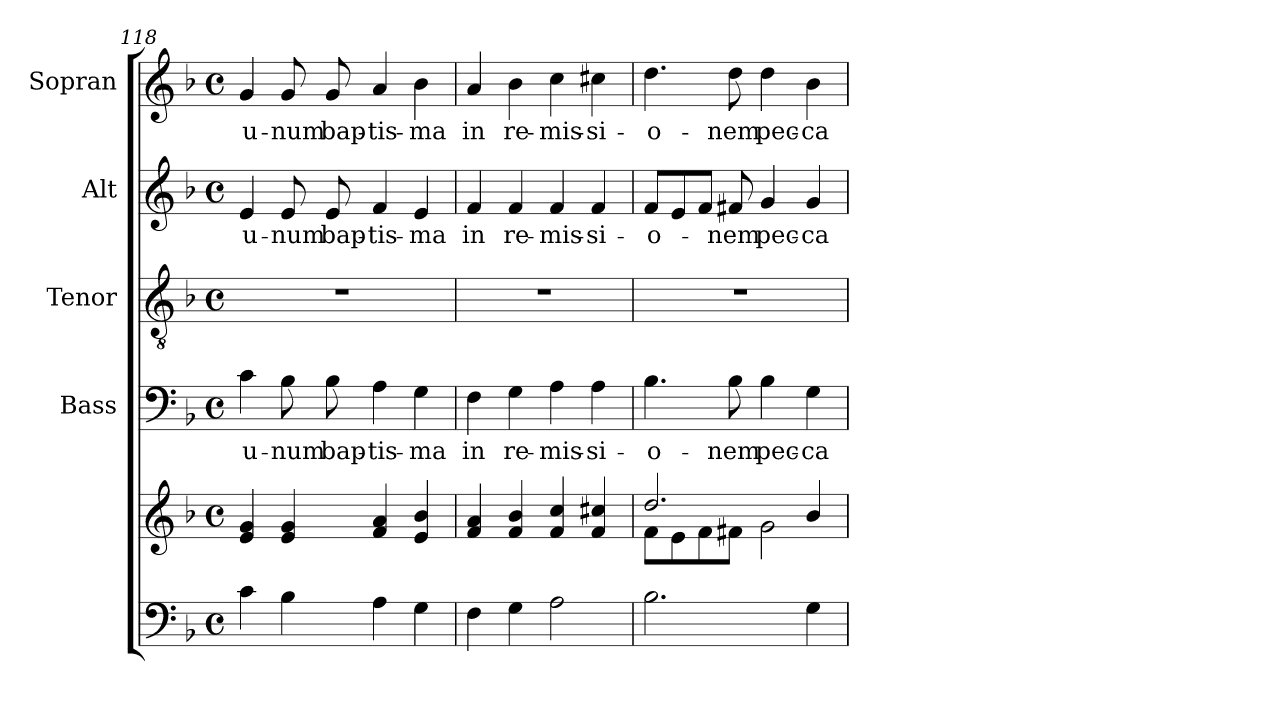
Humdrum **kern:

**kern	**kern	**kern	**text	**kern	**kern	**text	**kern	**text
*part5	*part5	*part4	*part4	*part3	*part2	*part2	*part1	*part1
*staff6	*staff5	*staff4	*staff4	*staff3	*staff2	*staff2	*staff1	*staff1
*	*	*I"Bass	*	*I"Tenor	*I"Alt	*	*I"Sopran	*
*	*	*I'B.	*	*I'T.	*I'A.	*	*I'S.	*
*clefF4	*clefG2	*clefF4	*	*clefGv2	*clefG2	*	*clefG2	*
*k[b-]	*k[b-]	*k[b-]	*	*k[b-]	*k[b-]	*	*k[b-]	*
*F:	*F:	*F:	*	*F:	*F:	*	*F:	*
*M4/4	*M4/4	*M4/4	*	*M4/4	*M4/4	*	*M4/4	*
*met(c)	*met(c)	*met(c)	*	*met(c)	*met(c)	*	*met(c)	*
=118	=118	=118	=118	=118	=118	=118	=118	=118
!	!	!	!LO:LY:b	!	!	!LO:LY:b	!	!LO:LY:b
4c\	4e/ 4g/	4c\	u-	1r	4e/	u-	4g/	u-
!	!	!	!LO:LY:b	!	!	!LO:LY:b	!	!LO:LY:b
4B-\	4e/ 4g/	8B-\	-num	.	8e/	-num	8g/	-num
!	!	!	!LO:LY:b	!	!	!LO:LY:b	!	!LO:LY:b
.	.	8B-\	bap-	.	8e/	bap-	8g/	bap-
!	!	!	!LO:LY:b	!	!	!LO:LY:b	!	!LO:LY:b
4A\	4f/ 4a/	4A\	-tis-	.	4f/	-tis-	4a/	-tis-
!	!	!	!LO:LY:b	!	!	!LO:LY:b	!	!LO:LY:b
4G\	4e/ 4b-/	4G\	-ma	.	4e/	-ma	4b-\	-ma
=119	=119	=119	=119	=119	=119	=119	=119	=119
!	!	!	!LO:LY:b	!	!	!LO:LY:b	!	!LO:LY:b
4F\	4f/ 4a/	4F\	in	1r	4f/	in	4a/	in
!	!	!	!LO:LY:b	!	!	!LO:LY:b	!	!LO:LY:b
4G\	4f/ 4b-/	4G\	re-	.	4f/	re-	4b-\	re-
!	!	!	!LO:LY:b	!	!	!LO:LY:b	!	!LO:LY:b
2A\	4f/ 4cc/	4A\	-mis-	.	4f/	-mis-	4cc\	-mis-
!	!	!	!LO:LY:b	!	!	!LO:LY:b	!	!LO:LY:b
.	4f/ 4cc#X/	4A\	-si-	.	4f/	-si-	4cc#X\	-si-
=120	=120	=120	=120	=120	=120	=120	=120	=120
*	*^	*	*	*	*	*	*	*
!	!	!	!	!LO:LY:b	!	!	!LO:LY:b	!	!LO:LY:b
2.B-\	2.dd/	8f\L	4.B-\	-o-	1r	8f/L	-o-	4.dd\	-o-
.	.	8e\	.	.	.	8e/	.	.	.
.	.	8f\	.	.	.	8f/J	.	.	.
!	!	!	!	!LO:LY:b	!	!	!LO:LY:b	!	!LO:LY:b
.	.	8f#X\J	8B-\	-nem	.	8f#X/	-nem	8dd\	-nem
!	!	!	!	!LO:LY:b	!	!	!LO:LY:b	!	!LO:LY:b
.	.	2g\	4B-\	pec-	.	4g/	pec-	4dd\	pec-
!	!	!	!	!LO:LY:b	!	!	!LO:LY:b	!	!LO:LY:b
4G\	4b-/	.	4G\	-ca-	.	4g/	-ca-	4b-\	-ca-
*	*v	*v	*	*	*	*	*	*	*
=	=	=	=	=	=	=	=	=
*-	*-	*-	*-	*-	*-	*-	*-	*-
